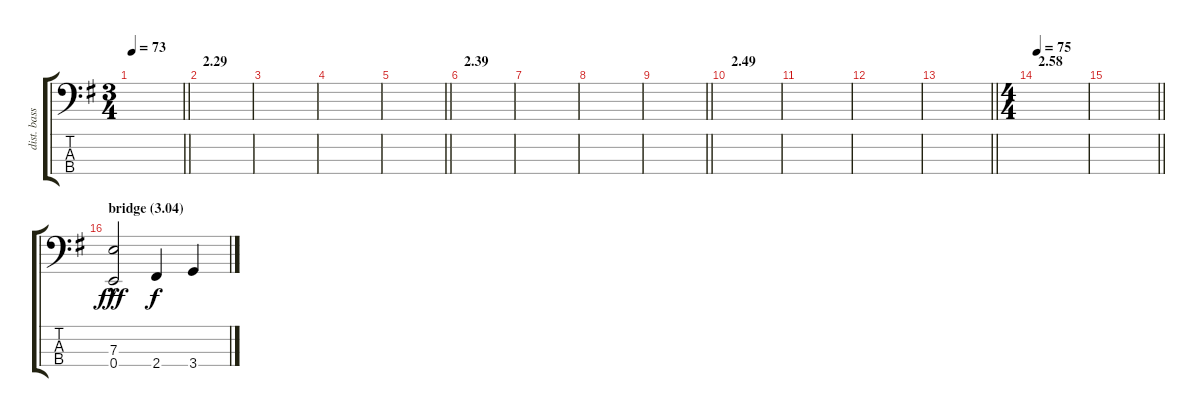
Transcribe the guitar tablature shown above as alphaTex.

\track ("dist. bass" "dist. bass") {instrument distortionguitar}
\staff {score tabs}
\tuning (G2 D2 A1 E1) {hide}
\ts (3 4)
\tempo 73
\clef f4
\barLineRight lightlight
\ks g
|
\section ("" "2.29")
|
|
|
\barLineRight lightlight
|
\section ("" "2.39")
|
|
|
\barLineRight lightlight
|
\section ("" "2.49")
|
|
|
\barLineRight lightlight
|
\ts (4 4)
\section ("" "2.58")
\tempo 75
|
\barLineRight lightlight
|
\section ("" "bridge (3.04)")
(7.3{hac} 0.4{hac}).2{dy fff} 2.4.4{dy f} 3.4.4
